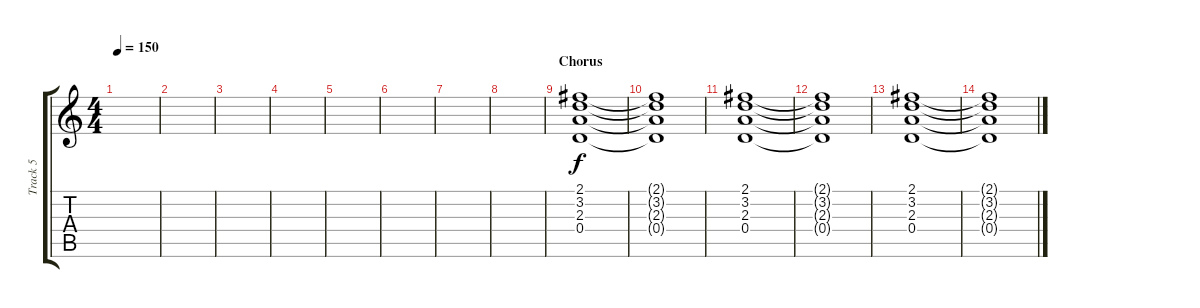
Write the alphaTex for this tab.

\track ("Track 5" "Track 5") {instrument electricguitarclean}
\staff {score tabs}
\tuning (E4 B3 G3 D3 A2 E2) {hide}
\ts (4 4)
\tempo 150
\clef g2
\ks c
|
|
|
|
|
|
|
|
\section ("" "Chorus")
(2.1 3.2 2.3 0.4).1 |
(2.1{t} 3.2{t} 2.3{t} 0.4{t}).1 |
(2.1 3.2 2.3 0.4).1 |
(2.1{t} 3.2{t} 2.3{t} 0.4{t}).1 |
(2.1 3.2 2.3 0.4).1 |
(2.1{t} 3.2{t} 2.3{t} 0.4{t}).1
